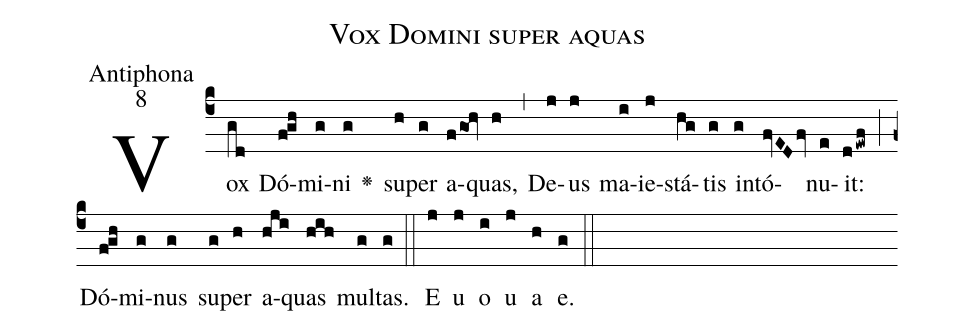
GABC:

name:Vox Domini super aquas;
office-part:Antiphona;
mode:8;
%%
(c4)Vox(gd) Dó(fgh)mi(g)ni(g) <v>\greheightstar</v>() su(h)per(g) a(fgoh)quas,(h) (,) De(j)us(j) ma(i)ie(j)stá(hg)tis(g) in(g)tó(fvEDfv)nu(e)it:(dewf) (;) Dó(fgh)mi(g)nus(g) su(g)per(h) a(hji)quas(hih) mul(g)tas.(g) (::) E(j) u(j) o(i) u(j) a(h) e.(g) (::)
